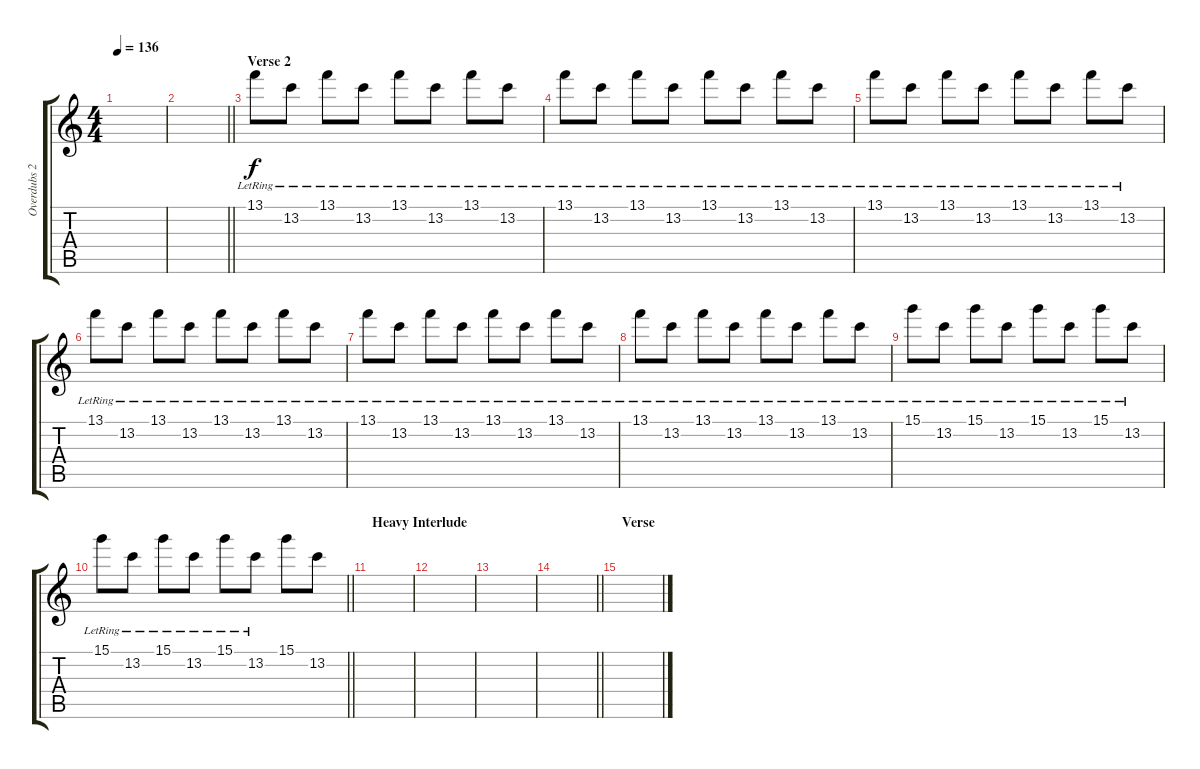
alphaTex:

\track ("Overdubs 2" "Overdubs 2") {instrument distortionguitar}
\staff {score tabs}
\tuning (E4 B3 G3 D3 A2 E2) {hide}
\ts (4 4)
\tempo 136
\clef g2
\ks c
|
\barLineRight lightlight
|
\section ("" "Verse 2")
13.1{lr}.8{instrument electricguitarjazz} 13.2{lr}.8 13.1{lr}.8 13.2{lr}.8 13.1{lr}.8 13.2{lr}.8 13.1{lr}.8 13.2{lr}.8 |
13.1{lr}.8 13.2{lr}.8 13.1{lr}.8 13.2{lr}.8 13.1{lr}.8 13.2{lr}.8 13.1{lr}.8 13.2{lr}.8 |
13.1{lr}.8 13.2{lr}.8 13.1{lr}.8 13.2{lr}.8 13.1{lr}.8 13.2{lr}.8 13.1{lr}.8 13.2{lr}.8 |
13.1{lr}.8 13.2{lr}.8 13.1{lr}.8 13.2{lr}.8 13.1{lr}.8 13.2{lr}.8 13.1{lr}.8 13.2{lr}.8 |
13.1{lr}.8 13.2{lr}.8 13.1{lr}.8 13.2{lr}.8 13.1{lr}.8 13.2{lr}.8 13.1{lr}.8 13.2{lr}.8 |
13.1{lr}.8 13.2{lr}.8 13.1{lr}.8 13.2{lr}.8 13.1{lr}.8 13.2{lr}.8 13.1{lr}.8 13.2{lr}.8 |
15.1{lr}.8 13.2{lr}.8 15.1{lr}.8 13.2{lr}.8 15.1{lr}.8 13.2{lr}.8 15.1{lr}.8 13.2{lr}.8 |
\barLineRight lightlight
15.1{lr}.8 13.2{lr}.8 15.1{lr}.8 13.2{lr}.8 15.1{lr}.8 13.2{lr}.8 15.1.8 13.2.8 |
\section ("" "Heavy Interlude")
|
|
|
\barLineRight lightlight
|
\section ("" "Verse")
